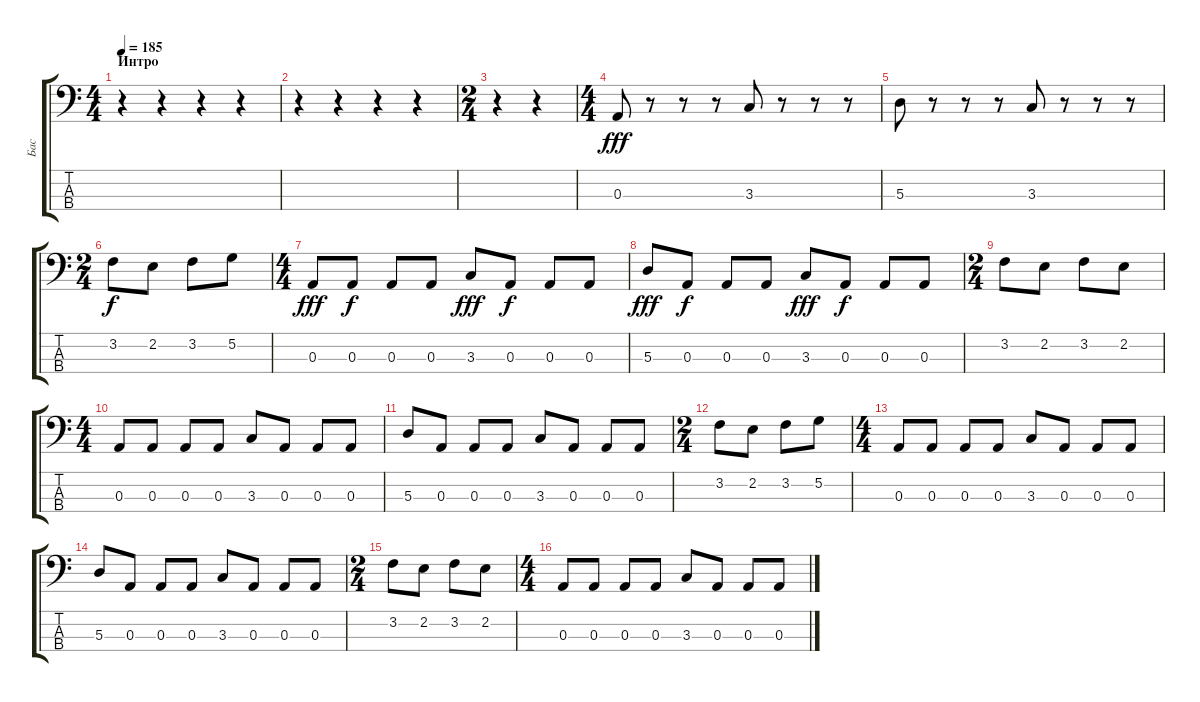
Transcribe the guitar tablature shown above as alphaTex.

\track ("Бас" "Бас") {instrument electricbassfinger}
\staff {score tabs}
\tuning (G2 D2 A1 E1) {hide}
\ts (4 4)
\section ("" "Интро")
\tempo 185
\clef f4
\ks c
r.4{dy fff instrument electricbassfinger} r.4 r.4 r.4 |
r.4 r.4 r.4 r.4 |
\ts (2 4)
r.4 r.4 |
\ts (4 4)
0.3.8 r.8 r.8 r.8 3.3.8 r.8 r.8 r.8 |
5.3.8 r.8 r.8 r.8 3.3.8 r.8 r.8 r.8 |
\ts (2 4)
3.2.8{dy f} 2.2.8 3.2.8 5.2.8 |
\ts (4 4)
0.3.8{dy fff} 0.3.8{dy f} 0.3.8 0.3.8 3.3.8{dy fff} 0.3.8{dy f} 0.3.8 0.3.8 |
5.3.8{dy fff} 0.3.8{dy f} 0.3.8 0.3.8 3.3.8{dy fff} 0.3.8{dy f} 0.3.8 0.3.8 |
\ts (2 4)
3.2.8 2.2.8 3.2.8 2.2.8 |
\ts (4 4)
0.3.8 0.3.8 0.3.8 0.3.8 3.3.8 0.3.8 0.3.8 0.3.8 |
5.3.8 0.3.8 0.3.8 0.3.8 3.3.8 0.3.8 0.3.8 0.3.8 |
\ts (2 4)
3.2.8 2.2.8 3.2.8 5.2.8 |
\ts (4 4)
0.3.8 0.3.8 0.3.8 0.3.8 3.3.8 0.3.8 0.3.8 0.3.8 |
5.3.8 0.3.8 0.3.8 0.3.8 3.3.8 0.3.8 0.3.8 0.3.8 |
\ts (2 4)
3.2.8 2.2.8 3.2.8 2.2.8 |
\ts (4 4)
0.3.8 0.3.8 0.3.8 0.3.8 3.3.8 0.3.8 0.3.8 0.3.8
